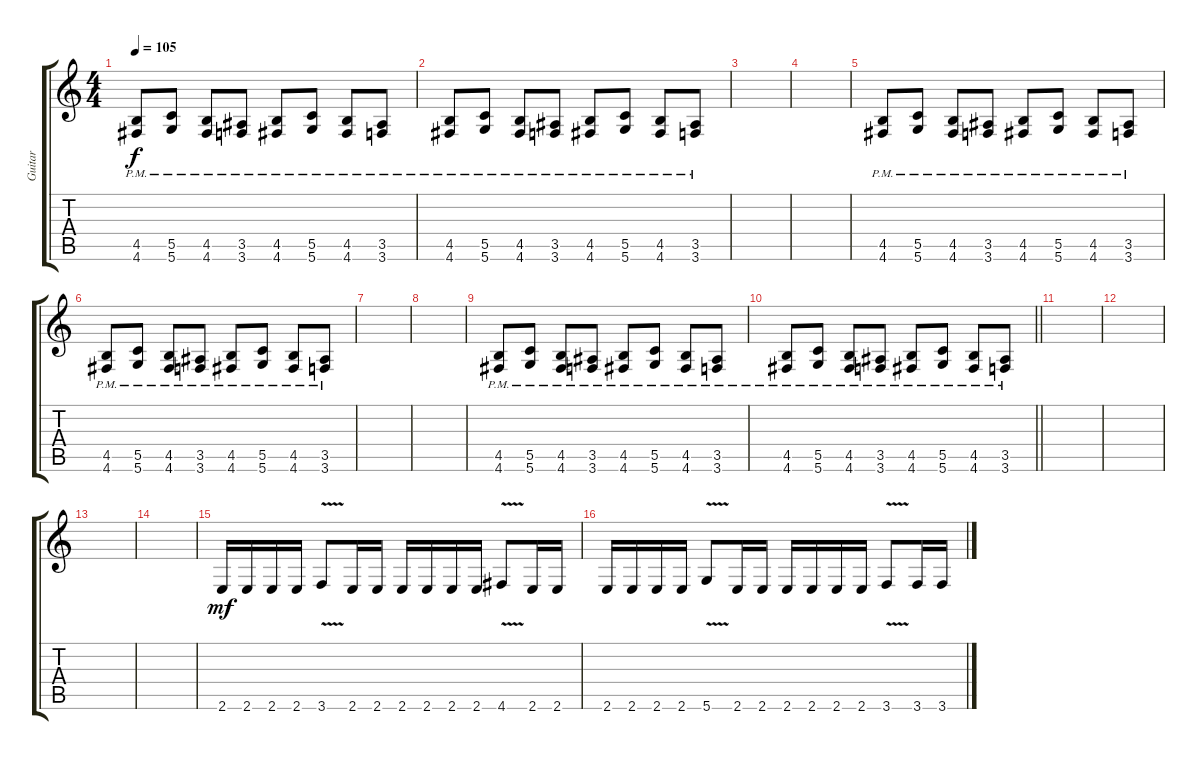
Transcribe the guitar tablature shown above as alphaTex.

\track ("Guitar" "Guitar") {instrument overdrivenguitar}
\staff {score tabs}
\tuning (D4 A3 F3 C3 G2 D2) {hide}
\ts (4 4)
\tempo 105
\clef g2
\ks c
(4.5{pm} 4.6{pm}).8{dy f} (5.5{pm} 5.6{pm}).8 (4.5{pm} 4.6{pm}).8 (3.5{pm} 3.6{pm}).8 (4.5{pm} 4.6{pm}).8 (5.5{pm} 5.6{pm}).8 (4.5{pm} 4.6{pm}).8 (3.5{pm} 3.6{pm}).8 |
(4.5{pm} 4.6{pm}).8 (5.5{pm} 5.6{pm}).8 (4.5{pm} 4.6{pm}).8 (3.5{pm} 3.6{pm}).8 (4.5{pm} 4.6{pm}).8 (5.5{pm} 5.6{pm}).8 (4.5{pm} 4.6{pm}).8 (3.5{pm} 3.6{pm}).8 |
|
|
(4.5{pm} 4.6{pm}).8 (5.5{pm} 5.6{pm}).8 (4.5{pm} 4.6{pm}).8 (3.5{pm} 3.6{pm}).8 (4.5{pm} 4.6{pm}).8 (5.5{pm} 5.6{pm}).8 (4.5{pm} 4.6{pm}).8 (3.5{pm} 3.6{pm}).8 |
(4.5{pm} 4.6{pm}).8 (5.5{pm} 5.6{pm}).8 (4.5{pm} 4.6{pm}).8 (3.5{pm} 3.6{pm}).8 (4.5{pm} 4.6{pm}).8 (5.5{pm} 5.6{pm}).8 (4.5{pm} 4.6{pm}).8 (3.5{pm} 3.6{pm}).8 |
|
|
(4.5{pm} 4.6{pm}).8 (5.5{pm} 5.6{pm}).8 (4.5{pm} 4.6{pm}).8 (3.5{pm} 3.6{pm}).8 (4.5{pm} 4.6{pm}).8 (5.5{pm} 5.6{pm}).8 (4.5{pm} 4.6{pm}).8 (3.5{pm} 3.6{pm}).8 |
\barLineRight lightlight
(4.5{pm} 4.6{pm}).8 (5.5{pm} 5.6{pm}).8 (4.5{pm} 4.6{pm}).8 (3.5{pm} 3.6{pm}).8 (4.5{pm} 4.6{pm}).8 (5.5{pm} 5.6{pm}).8 (4.5{pm} 4.6{pm}).8 (3.5{pm} 3.6{pm}).8 |
\section ("" "")
|
|
|
|
2.6.16{dy mf} 2.6.16 2.6.16 2.6.16 3.6{v}.8 2.6.16 2.6.16 2.6.16 2.6.16 2.6.16 2.6.16 4.6{v}.8 2.6.16 2.6.16 |
2.6.16 2.6.16 2.6.16 2.6.16 5.6{v}.8 2.6.16 2.6.16 2.6.16 2.6.16 2.6.16 2.6.16 3.6{v}.8 3.6.16 3.6.16
